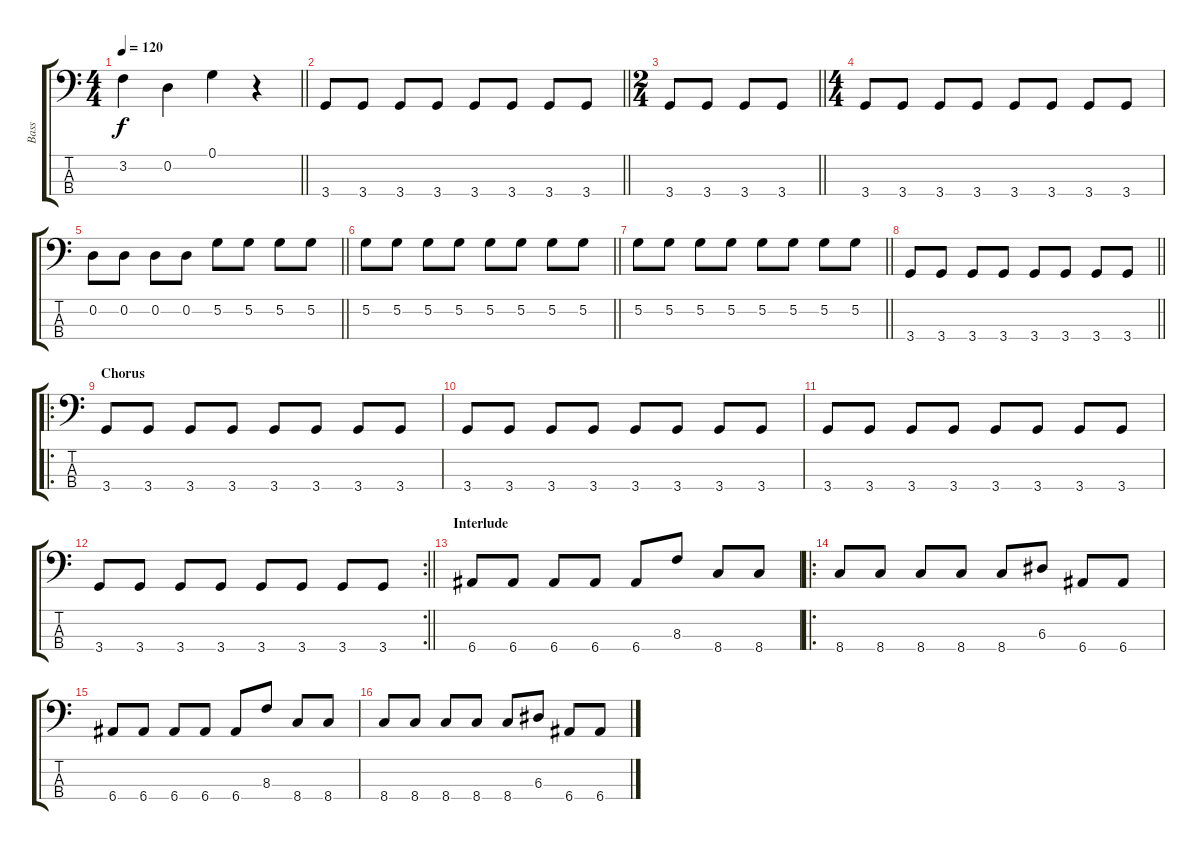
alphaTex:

\track ("Bass" "Bass") {instrument electricbasspick}
\staff {score tabs}
\tuning (G2 D2 A1 E1) {hide}
\ts (4 4)
\tempo 120
\clef f4
\barLineRight lightlight
\ks c
3.2.4{dy f} 0.2.4 0.1.4 r.4 |
\barLineRight lightlight
3.4.8 3.4.8 3.4.8 3.4.8 3.4.8 3.4.8 3.4.8 3.4.8 |
\ts (2 4)
\barLineRight lightlight
3.4.8 3.4.8 3.4.8 3.4.8 |
\ts (4 4)
3.4.8 3.4.8 3.4.8 3.4.8 3.4.8 3.4.8 3.4.8 3.4.8 |
\barLineRight lightlight
0.2.8 0.2.8 0.2.8 0.2.8 5.2.8 5.2.8 5.2.8 5.2.8 |
\barLineRight lightlight
5.2.8 5.2.8 5.2.8 5.2.8 5.2.8 5.2.8 5.2.8 5.2.8 |
\barLineRight lightlight
5.2.8 5.2.8 5.2.8 5.2.8 5.2.8 5.2.8 5.2.8 5.2.8 |
\barLineRight lightlight
3.4.8 3.4.8 3.4.8 3.4.8 3.4.8 3.4.8 3.4.8 3.4.8 |
\ro
\section ("" "Chorus")
3.4.8 3.4.8 3.4.8 3.4.8 3.4.8 3.4.8 3.4.8 3.4.8 |
3.4.8 3.4.8 3.4.8 3.4.8 3.4.8 3.4.8 3.4.8 3.4.8 |
3.4.8 3.4.8 3.4.8 3.4.8 3.4.8 3.4.8 3.4.8 3.4.8 |
\rc 2
\barLineRight lightlight
3.4.8 3.4.8 3.4.8 3.4.8 3.4.8 3.4.8 3.4.8 3.4.8 |
\section ("" "Interlude")
6.4.8 6.4.8 6.4.8 6.4.8 6.4.8 8.3.8 8.4.8 8.4.8 |
\ro
8.4.8 8.4.8 8.4.8 8.4.8 8.4.8 6.3.8 6.4.8 6.4.8 |
6.4.8 6.4.8 6.4.8 6.4.8 6.4.8 8.3.8 8.4.8 8.4.8 |
8.4.8 8.4.8 8.4.8 8.4.8 8.4.8 6.3.8 6.4.8 6.4.8
